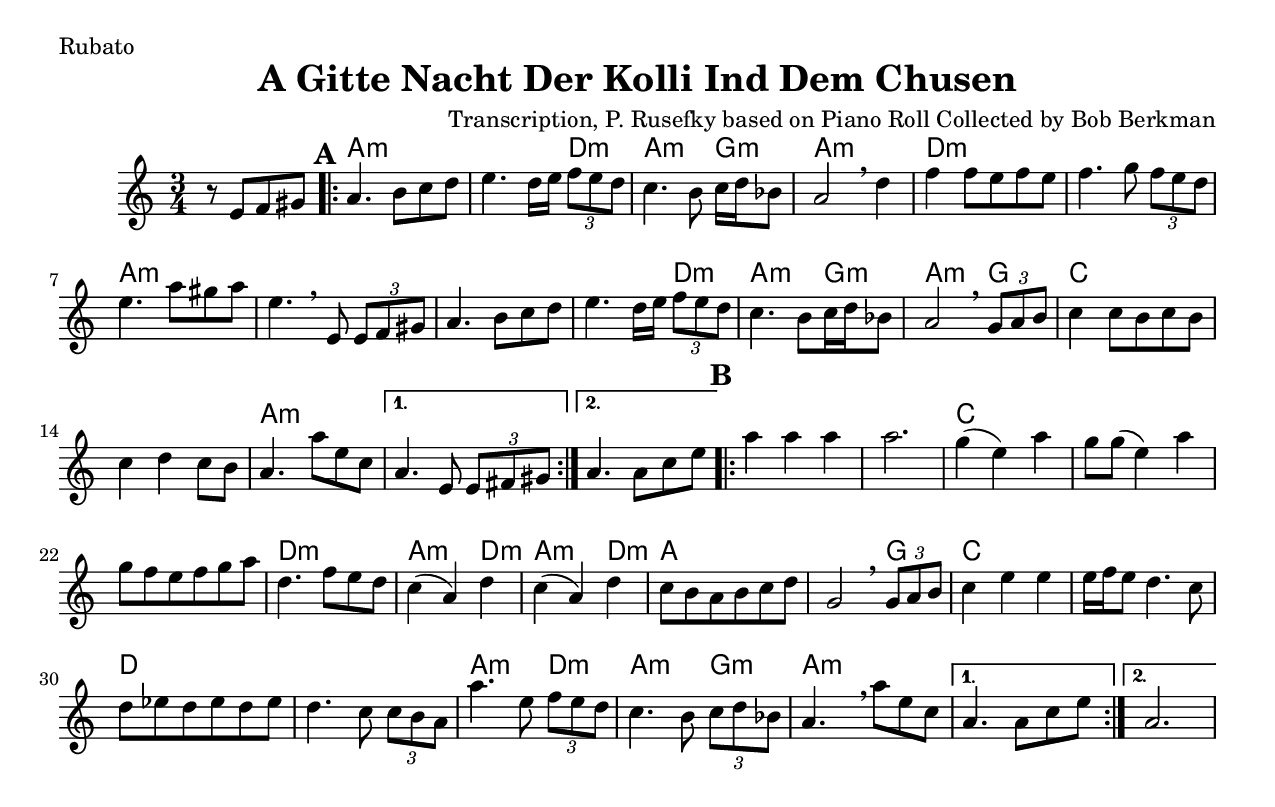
\version "2.18.0"
\include "english.ly"
\paper{
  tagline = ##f
  print-all-headers = ##t
  #(set-paper-size "letter")
}
date = #(strftime "%d-%m-%Y" (localtime (current-time)))

%\markup{ \italic{ " Updated " \date  }  }

\markup{Rubato }

%#################################### Melody ########################
melody = \relative c' {
  \clef treble
  \key a \minor
  \time 3/4
  \set Score.markFormatter = #format-mark-box-alphabet

  \partial 4*2 r8 e8 f gs   %lead in notes

  \repeat volta 2{
    \mark \default
    a4. b8 c d
    e4. d16 e \tuplet 3/2{f8 e d}|
    c4. b8 c16 d bf8
    a2\breathe d4|

    f4 f8 e f e
    f4. g8 \tuplet 3/2{f [e d]}
    e4. a8 gs a
    e4.\breathe e,8 \tuplet 3/2{e [f gs]}|

    a4. b8 c d
    e4. d16 e \tuplet3/2{f8 e d}
    c4. b8 [c16 d bf8]|
    a2\breathe \tuplet3/2 {g8 a b}

    c4 c8 b c b
    c4 d c8 b|
    a4. a'8 e c

  }
  \alternative {
    { a4. e8 \tuplet 3/2{e[fs gs]}}
    { a4. a8 c e}
  }


  \repeat volta 2{
    \mark \default
    a4  a a
    a2.
    g4(e)a
    g8 g(e4)a
    g8 f e f g a|

    d,4. f8 e d
    c4 (a)d
    c4 (a)d
    c8 b a b c d

    g,2\breathe \tuplet3/2{g8 a b}|
    c4 e e|
    e16 f e8 d4. c8|
    d8 ef d ef d ef|
    d4. c8 \tuplet3/2{c[b a]}

    a'4. e8 \tuplet3/2{f [e d]}|
    c4. b8 \tuplet3/2{c [d bf]}
    a4.\breathe a'8 e c

  }
  \alternative {
    {a4. a8 c e }
    {a,2. }
  }

}
%################################# Lyrics #####################
%\addlyrics{  }
%################################# Chords #######################
harmonies = \chordmode {
  s2
  a4*5:m
  d4:m
  a4*2:m g4:m
  a4*3:m
  d4*6:m
  a4*11:m
  d4:m
  a4*2:m  g4:m
  a2:m g4
  c4*6
  a4*15:m
  %b
  c4*9
  d4*3:m
  a2:m d4:m
  a2:m d4:m
  a4*5
  g4
  c4*6
  d4*6
  a2:m d4:m
  a2:m g4:m
  a4:m

}

\score {
  <<
    \new ChordNames {
      \set chordChanges = ##t
      \harmonies
    }
    \new Staff
    \melody
  >>
  \header{
    title= "A Gitte Nacht Der Kolli Ind Dem Chusen"
    subtitle=""
    composer= ""
    instrument =""
    arranger= "Transcription, P. Rusefky based on Piano Roll Collected by Bob Berkman"
  }
  \layout{indent = 1.0\cm}
  \midi {
    \tempo 4 = 120

    % \midi { }
  }
}
%{
  % more verses:
  \markup{}
  \markup {
  \fill-line {
  \hspace #0.1 % distance from left margin
  \column {
  \line { "1."
  \column {
  ""
  }
  }
  \hspace #0.2 % vertical distance between verses
  \line { "2."
  \column {
  ""
  }
  }
  }
  \hspace #0.1  % horiz. distance between columns
  \column {
  \line { "3."
  \column {
  ""
  }
  }
  \hspace #0.2 % distance between verses
  \line { "4."
  \column {
  ""
  }
  }
  }
  \hspace #0.1 % distance to right margin
  }
  }

%}
